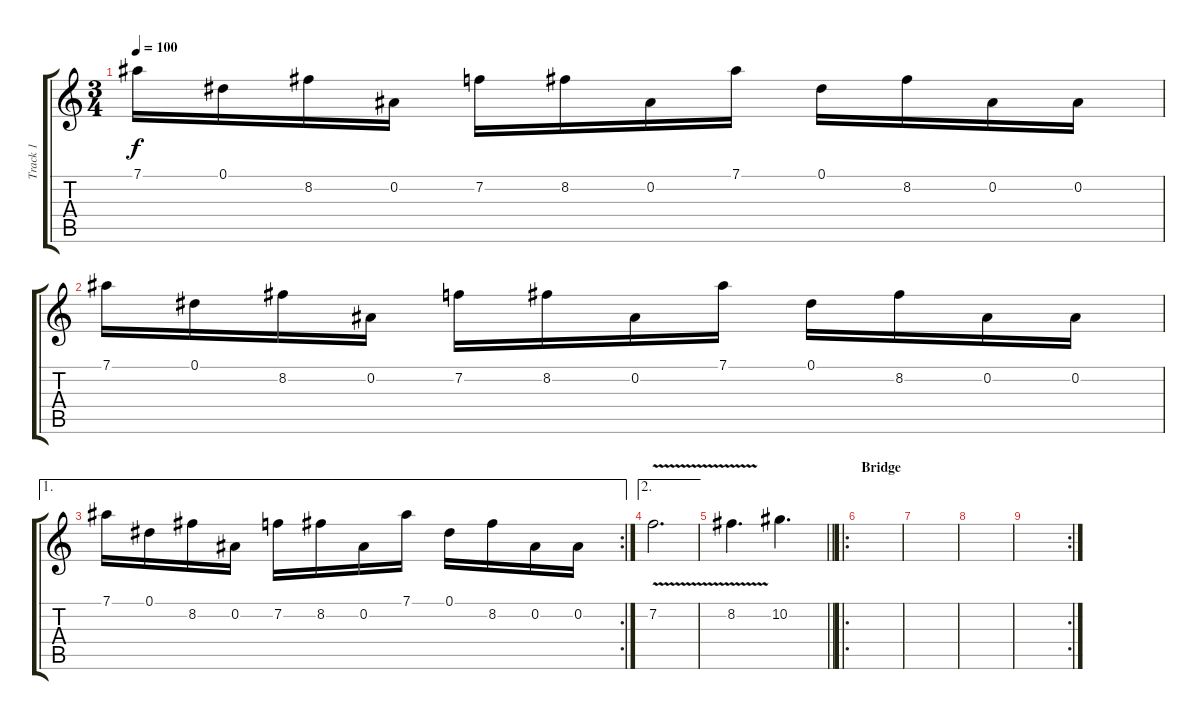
\track ("Track 1" "Track 1") {instrument overdrivenguitar}
\staff {score tabs}
\tuning (Eb4 Bb3 Gb3 Db3 Ab2 Db2) {hide}
\ts (3 4)
\tempo 100
\clef g2
\ks c
7.1.16{dy f} 0.1.16 8.2.16 0.2.16 7.2.16 8.2.16 0.2.16 7.1.16 0.1.16 8.2.16 0.2.16 0.2.16 |
7.1.16 0.1.16 8.2.16 0.2.16 7.2.16 8.2.16 0.2.16 7.1.16 0.1.16 8.2.16 0.2.16 0.2.16 |
\ae 1
\rc 2
7.1.16 0.1.16 8.2.16 0.2.16 7.2.16 8.2.16 0.2.16 7.1.16 0.1.16 8.2.16 0.2.16 0.2.16 |
\ae 2
7.2{v}.2{d} |
\barLineRight lightlight
8.2{v}.4{d} 10.2.4{d} |
\ro
\section ("" "Bridge")
|
|
|
\rc 2
